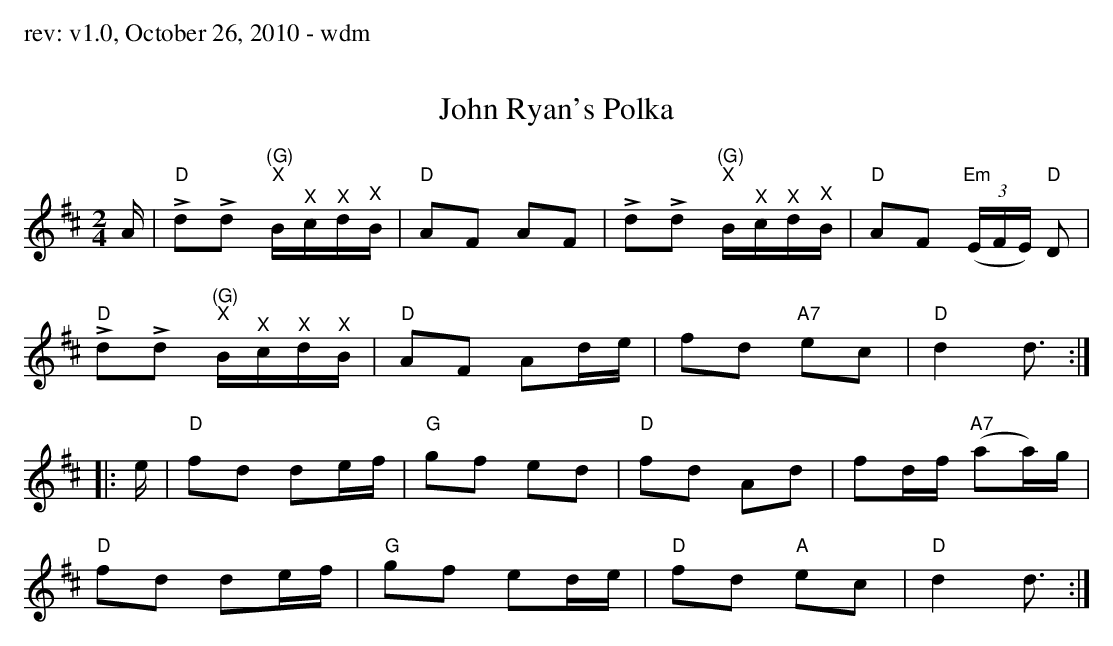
X:1
T:John Ryan's Polka
L:1/8
M:2/4
K:D
A/ |\
"D"!emphasis!d!emphasis!d "(G)""^X"B/"^X"c/"^X"d/"^X"B/ | "D"AF AF    | !emphasis!d!emphasis!d "(G)""^X"B/"^X"c/"^X"d/"^X"B/ | "D"AF "Em"(3 (E/F/E/) "D"D |
"D"!emphasis!d!emphasis!d "(G)""^X"B/"^X"c/"^X"d/"^X"B/ | "D"AF Ad/e/ | fd "A7"ec      | "D"d2 d3/2                :|
|: e/ |\
"D"fd de/f/       | "G"gf ed    | "D"fd Ad       | fd/f/ "A7"(aa/)g/          |
"D"fd de/f/       | "G"gf ed/e/ | "D"fd "A"ec    | "D"d2 d3/2                :|
